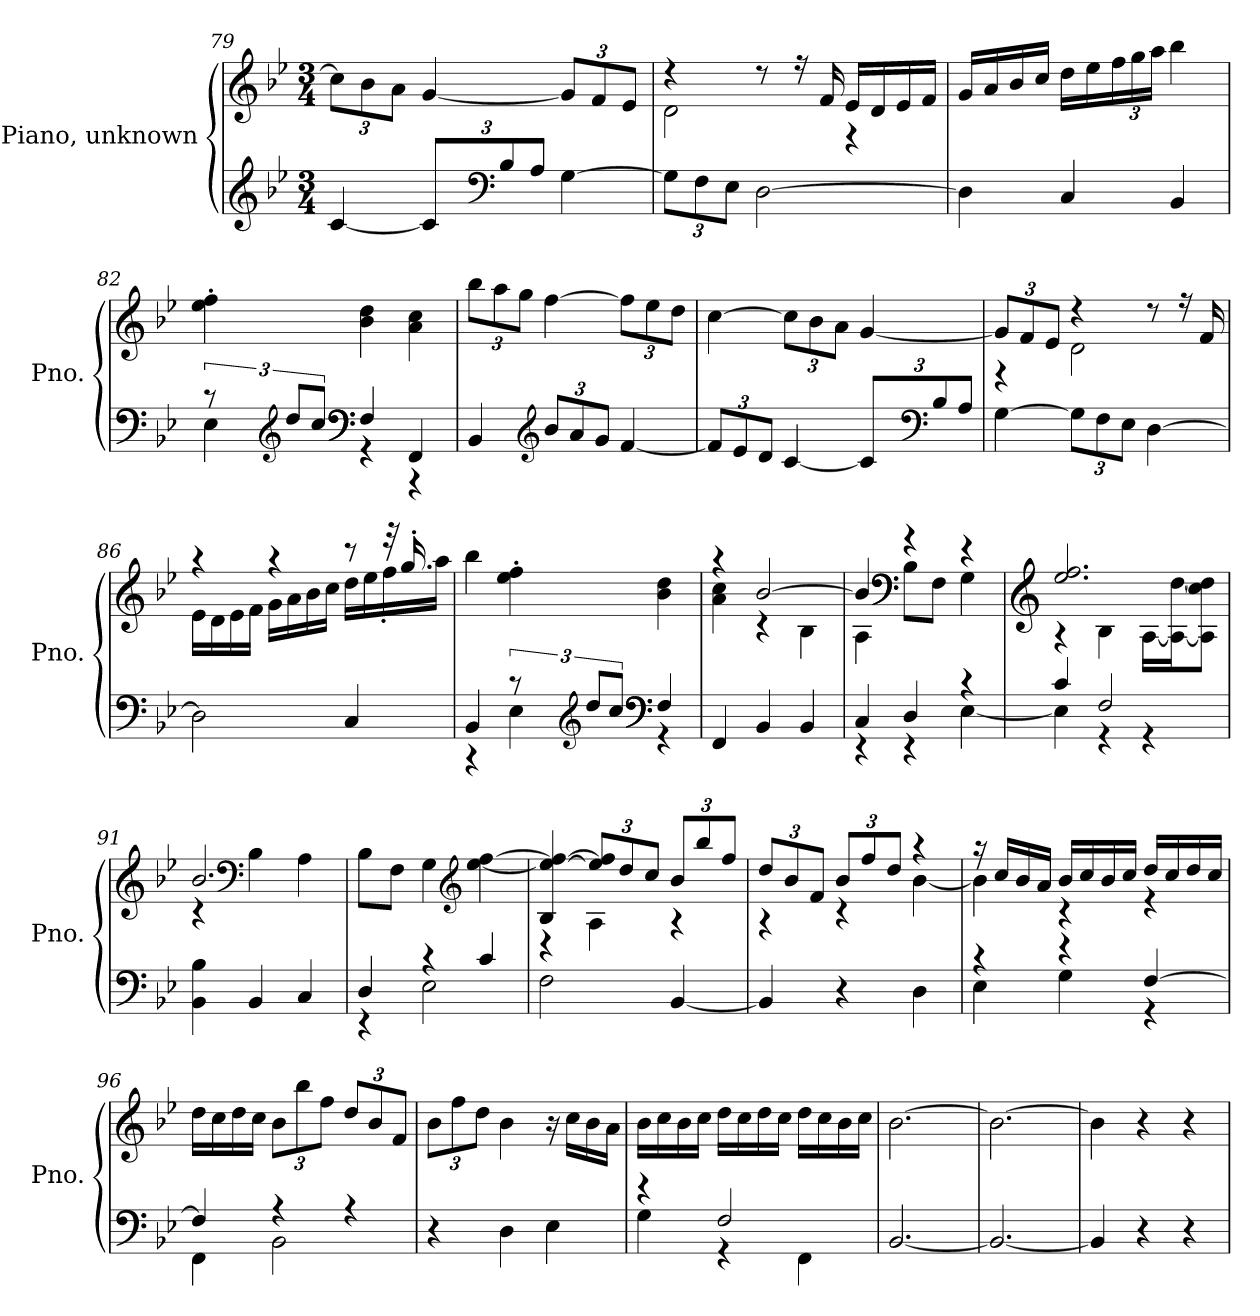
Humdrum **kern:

**kern	**kern
*part1	*part1
*staff2	*staff1
*I"Piano, unknown	*
*I'Pno.	*
*clefG2	*clefG2
*k[b-e-]	*k[b-e-]
*M3/4	*M3/4
*	*Xbrackettup
=79	=79
[4c/	12cc\L]
.	12b-\
.	12a\J
*Xbrackettup	*
12c/L]	[4g/
*clefF4	*
12B-/	.
12A/J	.
[4G\	12g/L]
.	12f/
.	12e-/J
=80	=80
*	*^
12G\L]	4r	2d\
12F\	.	.
12E-\J	.	.
[2D\	8r	.
.	16r	.
.	16f/	.
.	16e-/LL	4r
.	16d/	.
.	16e-/	.
.	16f/JJ	.
*	*v	*v
=81	=81
4D\]	16g/LL
.	16a/
.	16b-/
.	16cc/JJ
4C/	16dd\LL
.	16ee-\
.	24ff\
.	24gg\
.	24aa\JJ
4BB-/	4bb-\
!!LO:LB:g=z
=82	=82
*brackettup	*
*^	*
12r	4E-\	4ee-\' 4ff\'
*clefG2	*	*
12dd/L	.	.
12cc/J	.	.
*clefF4	*	*
4F/	4r	4b-\ 4dd\
4FF/	4r	4a\ 4cc\
*v	*v	*
=83	=83
4BB-/	12bb-\L
.	12aa\
.	12gg\J
*clefG2	*
*Xbrackettup	*
12b-/L	[4ff\
12a/	.
12g/J	.
[4f/	12ff\L]
.	12ee-\
.	12dd\J
=84	=84
12f/L]	[4cc\
12e-/	.
12d/J	.
[4c/	12cc\L]
.	12b-\
.	12a\J
12c/L]	[4g/
*clefF4	*
12B-/	.
12A/J	.
=85	=85
*	*^
[4G\	12g/L]	4r
.	12f/	.
.	12e-/J	.
12G\L]	4r	2d\
12F\	.	.
12E-\J	.	.
[4D\	8r	.
.	16r	.
.	16f/	.
!!LO:PB:g=z	!!
=86	=86	=86
2D\]	4r	16e-\LL
.	.	16d\
.	.	16e-\
.	.	16f\JJ
.	4r	16g\LL
.	.	16a\
.	.	16b-\
.	.	16cc\JJ
4C/	8r	16dd\LL
.	.	16ee-\
.	32r	16ff'\
.	16.gg'/	.
.	.	16aa\JJ
*	*v	*v
=87	=87
*^	*
4BB-/	4r	4bb-\
*brackettup	*	*
12r	4E-\	4ee-\' 4ff\'
*clefG2	*	*
12dd/L	.	.
12cc/J	.	.
*clefF4	*	*
4F/	4r	4b-\ 4dd\
*v	*v	*
=88	=88
*	*^
4FF/	4r	4a\ 4cc\
4BB-/	[2b-/	4r
4BB-/	.	4B-\
=89	=89	=89
*^	*	*
4C/	4r	4b-/]	4A\
*	*	*clefF4	*
4D/	4r	4r	8B-\L
.	.	.	8F\J
4r	[4E-\	4r	4G\
!!LO:LB:g=z	!!
=90	=90	=90	=90
*	*	*clefG2	*
4c/	4E-\]	2.ee-/ 2.ff/	4r
2F/	4r	.	4B-\
.	4r	.	[16A\LL
.	.	.	16A\_ [16dd\J
.	.	.	8A\] 8cc\ 8dd\]J
*v	*v	*	*
=91	=91	=91
4BB-\ 4B-\	2.b-/	4r
*	*clefF4	*
4BB-/	.	4B-\
4C/	.	4A\
*	*v	*v
=92	=92
*^	*
4D/	4r	8B-\L
.	.	8F\J
4r	2E-\	4G\
*	*	*clefG2
4c/	.	[4ee-\ [4ff\
*v	*v	*
=93	=93
*	*^
2F\	4B-/ 4ee-/_ 4ff/_	4r
.	12ee-/] 12ff/]L	4A\
.	12dd/	.
.	12cc/J	.
[4BB-/	12b-/L	4r
.	12bb-/	.
.	12ff/J	.
=94	=94	=94
4BB-/]	12dd/L	4r
.	12b-/	.
.	12f/J	.
4r	12b-/L	4r
.	12ff/	.
.	12dd/J	.
4D\	4r	[4b-\
!!LO:LB:g=z	!!
=95	=95	=95
*^	*	*
4r	4E-\	16r	4b-\]
.	.	16cc/LL	.
.	.	16b-/	.
.	.	16a/JJ	.
4r	4G\	16b-/LL	4r
.	.	16cc/	.
.	.	16b-/	.
.	.	16cc/JJ	.
[4F/	4r	16dd/LL	4r
.	.	16cc/	.
.	.	16dd/	.
.	.	16cc/JJ	.
*	*	*v	*v
=96	=96	=96
4F/]	4FF\	16dd\LL
.	.	16cc\
.	.	16dd\
.	.	16cc\JJ
4r	2BB-\	12b-\L
.	.	12bb-\
.	.	12ff\J
4r	.	12dd/L
.	.	12b-/
.	.	12f/J
*v	*v	*
=97	=97
4r	12b-\L
.	12ff\
.	12dd\J
4D\	4b-\
4E-\	16r
.	16cc\LL
.	16b-\
.	16a\JJ
=98	=98
*^	*
4r	4G\	16b-\LL
.	.	16cc\
.	.	16b-\
.	.	16cc\JJ
2F/	4r	16dd\LL
.	.	16cc\
.	.	16dd\
.	.	16cc\JJ
.	4FF\	16dd\LL
.	.	16cc\
.	.	16b-\
.	.	16cc\JJ
*v	*v	*
!!LO:LB:g=z
=99	=99
[2.BB-/	[2.b-\
=100	=100
2.BB-/_	2.b-\_
=101	=101
4BB-/]	4b-\]
4r	4r
4r	4r
=	=
*-	*-
